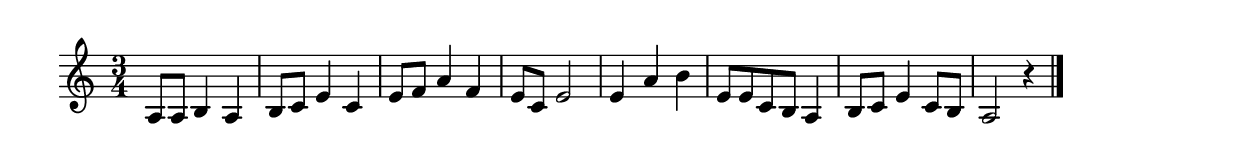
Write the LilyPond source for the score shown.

\version "2.18.2"

% 籠の鳥(あいたさみたさにこわさをわすれ)
% \index{かごのとり@籠の鳥(あいたさみたさにこわさをわすれ)}

\score {

\layout {
line-width = #170
indent = 0\mm
}

\relative c' {
\key c \major
\time 3/4
\set Score.tempoHideNote = ##t
\tempo 4=120
\numericTimeSignature

a8 a b4 a |
b8 c e4 c |
e8 f a4 f |
e8 c e2 |
e4 a b | % 5
e,8 e c b a4 |
b8 c e4 c8 b |
a2 r4 |



\bar "|."
}

\midi {}

}